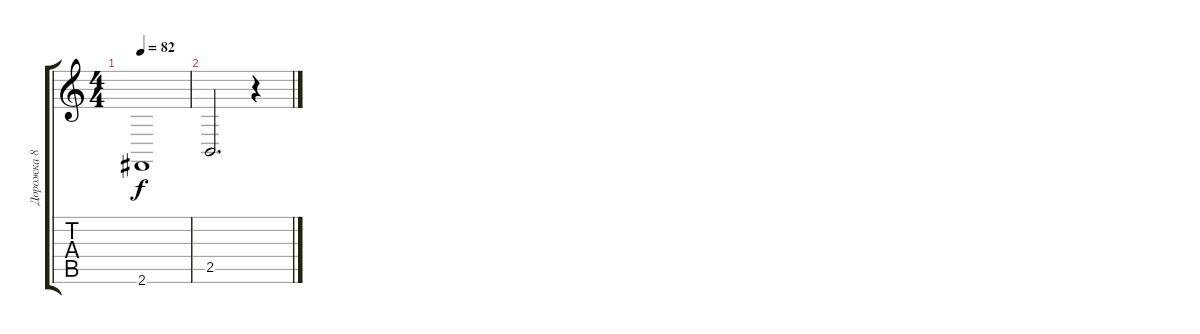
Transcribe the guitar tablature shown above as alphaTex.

\track ("Дорожка 8" "Дорожка 8") {instrument stringensemble1}
\staff {score tabs}
\tuning (E4 B3 G3 D3 A2 E2) {hide}
\ts (4 4)
\tempo 82
\clef g2
\ks c
2.6{t}.1{dy f} |
2.5.2{d} r.4
